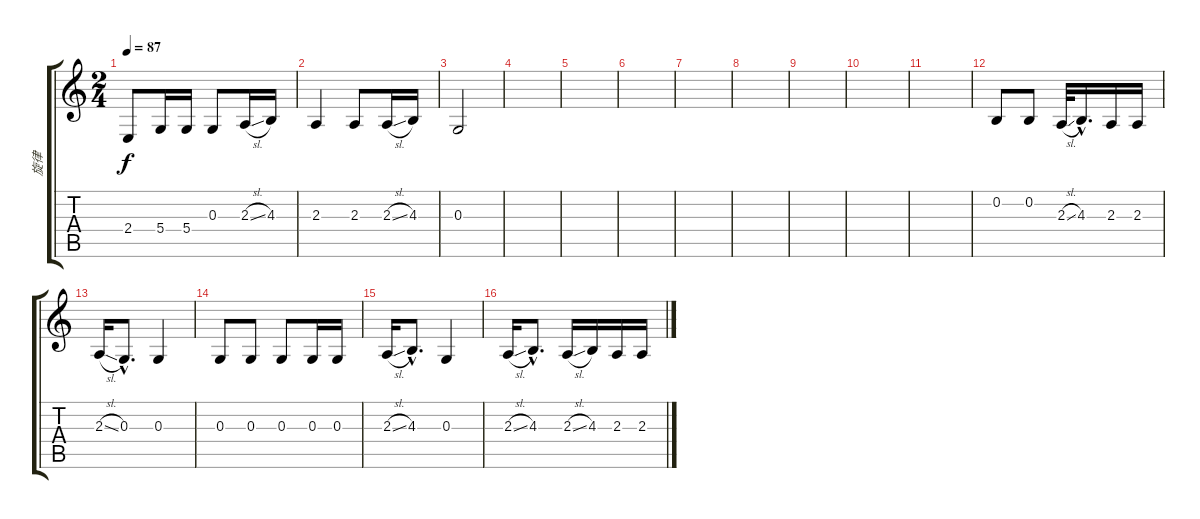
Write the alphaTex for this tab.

\track ("旋律" "旋律") {instrument trumpet}
\staff {score tabs}
\tuning (E4 B3 G3 D3 A2 E2) {hide}
\ts (2 4)
\tempo 87
\clef g2
\ks c
2.4.8{dy f} 5.4.16 5.4.16 0.3.8 2.3{sl}.16 4.3.16 |
2.3.4 2.3.8 2.3{sl}.16 4.3.16 |
0.3.2 |
|
|
|
|
|
|
|
|
0.2.8 0.2.8 2.3{sl}.32 4.3{hac}.16{d} 2.3.16 2.3.16 |
2.3{sl}.16 0.3{hac}.8{d} 0.3.4 |
0.3.8 0.3.8 0.3.8 0.3.16 0.3.16 |
2.3{sl}.16 4.3{hac}.8{d} 0.3.4 |
2.3{sl}.16 4.3{hac}.8{d} 2.3{sl}.16 4.3.16 2.3.16 2.3.16
